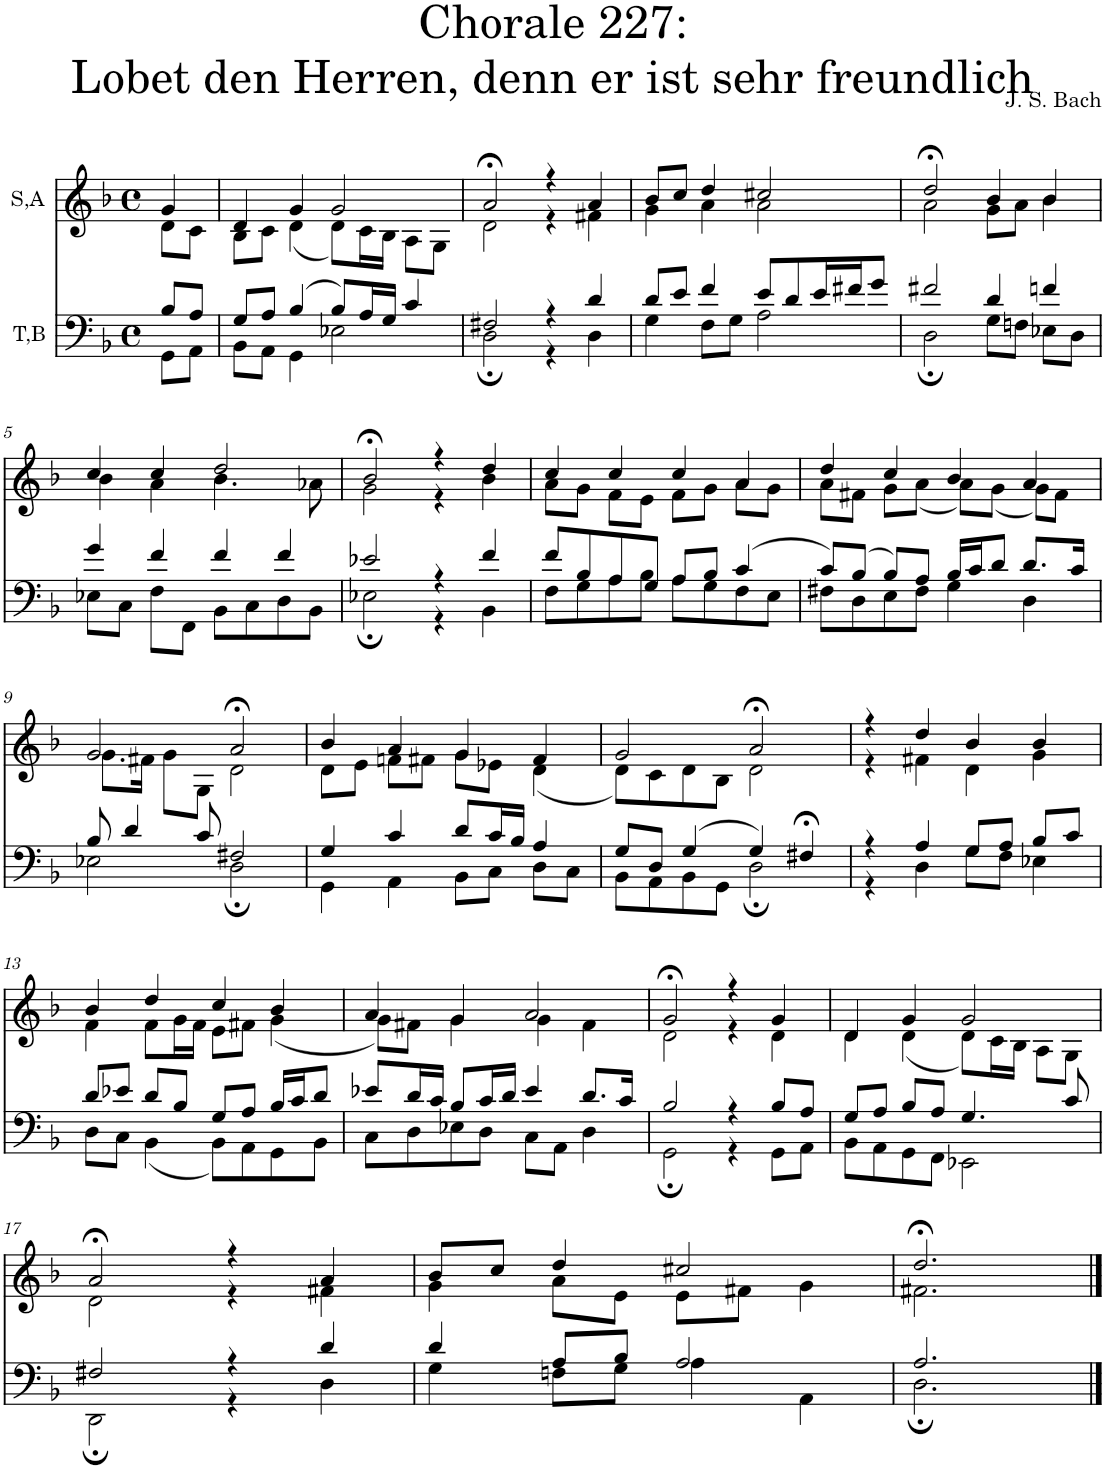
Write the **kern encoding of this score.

**kern	**kern
*part2	*part1
*staff2	*staff1
*I"T,B	*I"S,A
*clefF4	*clefG2
*k[b-]	*k[b-]
*M4/4	*M4/4
*met(c)	*met(c)
=	=
*^	*^
8B-/L	8GG\L	4g/	8d\L
8A/J	8AA\J	.	8c\J
=1	=1	=1	=1
8G/L	8BB-\L	4d/	8B-\L
8A/J	8AA\J	.	8c\J
(>4B-/	4GG\	4g/	(<4d\
8B-/L)	2E-X\	2g/	8d\L)
16A/L	.	.	16c\L
16G/JJ	.	.	16B-\JJ
4c/	.	.	8A\L
.	.	.	8G\J
=2	=2	=2	=2
2F#X/	2D;\	2a;</	2d\
4r	4r	4r	4r
4d/	4D\	4a/	4f#X\
=3	=3	=3	=3
8d/L	4G\	8b-/L	4g\
8e/J	.	8cc/J	.
4f/	8F\L	4dd/	4a\
.	8G\J	.	.
8e/L	2A\	2cc#X/	2a\
8d/	.	.	.
16e/L	.	.	.
16f#X/J	.	.	.
8g/J	.	.	.
=4	=4	=4	=4
2f#X/	2D;\	2dd;</	2a\
4d/	8G\L	4b-/	8g\L
.	8Fn\J	.	8a\J
4fn/	8E-X\L	4b-/	4b-\
.	8D\J	.	.
!!LO:LB:g=z	!!
=5	=5	=5	=5
4g/	8E-X\L	4cc/	4b-\
.	8C\J	.	.
4f/	8F\L	4cc/	4a\
.	8FF\J	.	.
4f/	8BB-\L	2dd/	4.b-\
.	8C\	.	.
4f/	8D\	.	.
.	8BB-\J	.	8a-X\
=6	=6	=6	=6
2e-X/	2E-X;\	2b-;</	2g\
4r	4r	4r	4r
4f/	4BB-\	4dd/	4b-\
=7	=7	=7	=7
8f/L	8F\L	4cc/	8a\L
8B-/	8G\	.	8g\J
8A/	8A\	4cc/	8f\L
8G/J	8B-\J	.	8e\J
8A/L	8A\L	4cc/	8f\L
8B-/J	8G\	.	8g\J
(>4c/	8F\	4a/	8a\L
.	8E\J	.	8g\J
=8	=8	=8	=8
8c/L)	8F#X\L	4dd/	8a\L
(>8B-/J	8D\	.	8f#X\J
8B-/L)	8E\	4cc/	8g\L
8A/J	8F#\J	.	(<8a\J
16B-/LL	4G\	4b-/	8a\L)
16c/J	.	.	.
8d/J	.	.	(<8g\J
8.d/L	4D\	4a/	8g\L)
.	.	.	8f#\J
16c/Jk	.	.	.
!!LO:LB:g=z	!!
=9	=9	=9	=9
8B-/	2E-X\	2g/	8.g\L
4d/	.	.	.
.	.	.	16f#X\Jk
.	.	.	8g\L
8c/	.	.	8G\J
2F#X/	2D;\	2a;</	2d\
=10	=10	=10	=10
4G/	4GG\	4b-/	8d\L
.	.	.	8e\J
4c/	4AA\	4a/	8fn\L
.	.	.	8f#X\J
8d/L	8BB-\L	4g/	8g\L
16c/L	8C\J	.	8e-X\J
16B-/JJ	.	.	.
4A/	8D\L	4f#/	(<4d\
.	8C\J	.	.
=11	=11	=11	=11
8G/L	8BB-\L	2g/	8d\L)
8D/J	8AA\	.	8c\
(>4G/	8BB-\	.	8d\
.	8GG\J	.	8B-\J
4G/)	2D;\	2a;</	2d\
4F#X;</	.	.	.
=12	=12	=12	=12
4r	4r	4r	4r
4A/	4D\	4dd/	4f#X\
8G/L	8G\L	4b-/	4d\
8A/J	8F\J	.	.
8B-/L	4E-X\	4b-/	4g\
8c/J	.	.	.
!!LO:LB:g=z	!!
=13	=13	=13	=13
8d/L	8D\L	4b-/	4f\
8e-X/J	8C\J	.	.
8d/L	(<4BB-\	4dd/	8f\L
8B-/J	.	.	16g\L
.	.	.	16f\JJ
8G/L	8BB-\L)	4cc/	8e\L
8A/J	8AA\	.	8f#X\J
16B-/LL	8GG\	4b-/	(<4g\
16c/J	.	.	.
8d/J	8BB-\J	.	.
=14	=14	=14	=14
8e-X/L	8C\L	4a/	8g\L)
16d/L	8D\	.	8f#X\J
16c/JJ	.	.	.
8B-/L	8E-X\	4g/	4g\
16c/L	8D\J	.	.
16d/JJ	.	.	.
4e-/	8C\L	2a/	4g\
.	8AA\J	.	.
8.d/L	4D\	.	4f#\
16c/Jk	.	.	.
=15	=15	=15	=15
2B-/	2GG;\	2g;</	2d\
4r	4r	4r	4r
8B-/L	8GG\L	4g/	4d\
8A/J	8AA\J	.	.
=16	=16	=16	=16
8G/L	8BB-\L	4d/	4d\
8A/J	8AA\	.	.
8B-/L	8GG\	4g/	(<4d\
8A/J	8FF\J	.	.
4.G/	2EE-X\	2g/	8d\L)
.	.	.	16c\L
.	.	.	16B-\JJ
.	.	.	8A\L
8c/	.	.	8G\J
!!LO:LB:g=z	!!
=17	=17	=17	=17
2F#X/	2DD;\	2a;</	2d\
4r	4r	4r	4r
4d/	4D\	4a/	4f#X\
=18	=18	=18	=18
4d/	4G\	8b-/L	4g\
.	.	8cc/J	.
8A/L	8Fn\L	4dd/	8a\L
8B-/J	8G\J	.	8e\J
2A/	4A\	2cc#X/	8e\L
.	.	.	8f#X\J
.	4AA\	.	4g\
=19	=19	=19	=19
2.A/	2.D;\	2.dd;</	2.f#X\
*v	*v	*	*
*	*v	*v
==	==
*-	*-
